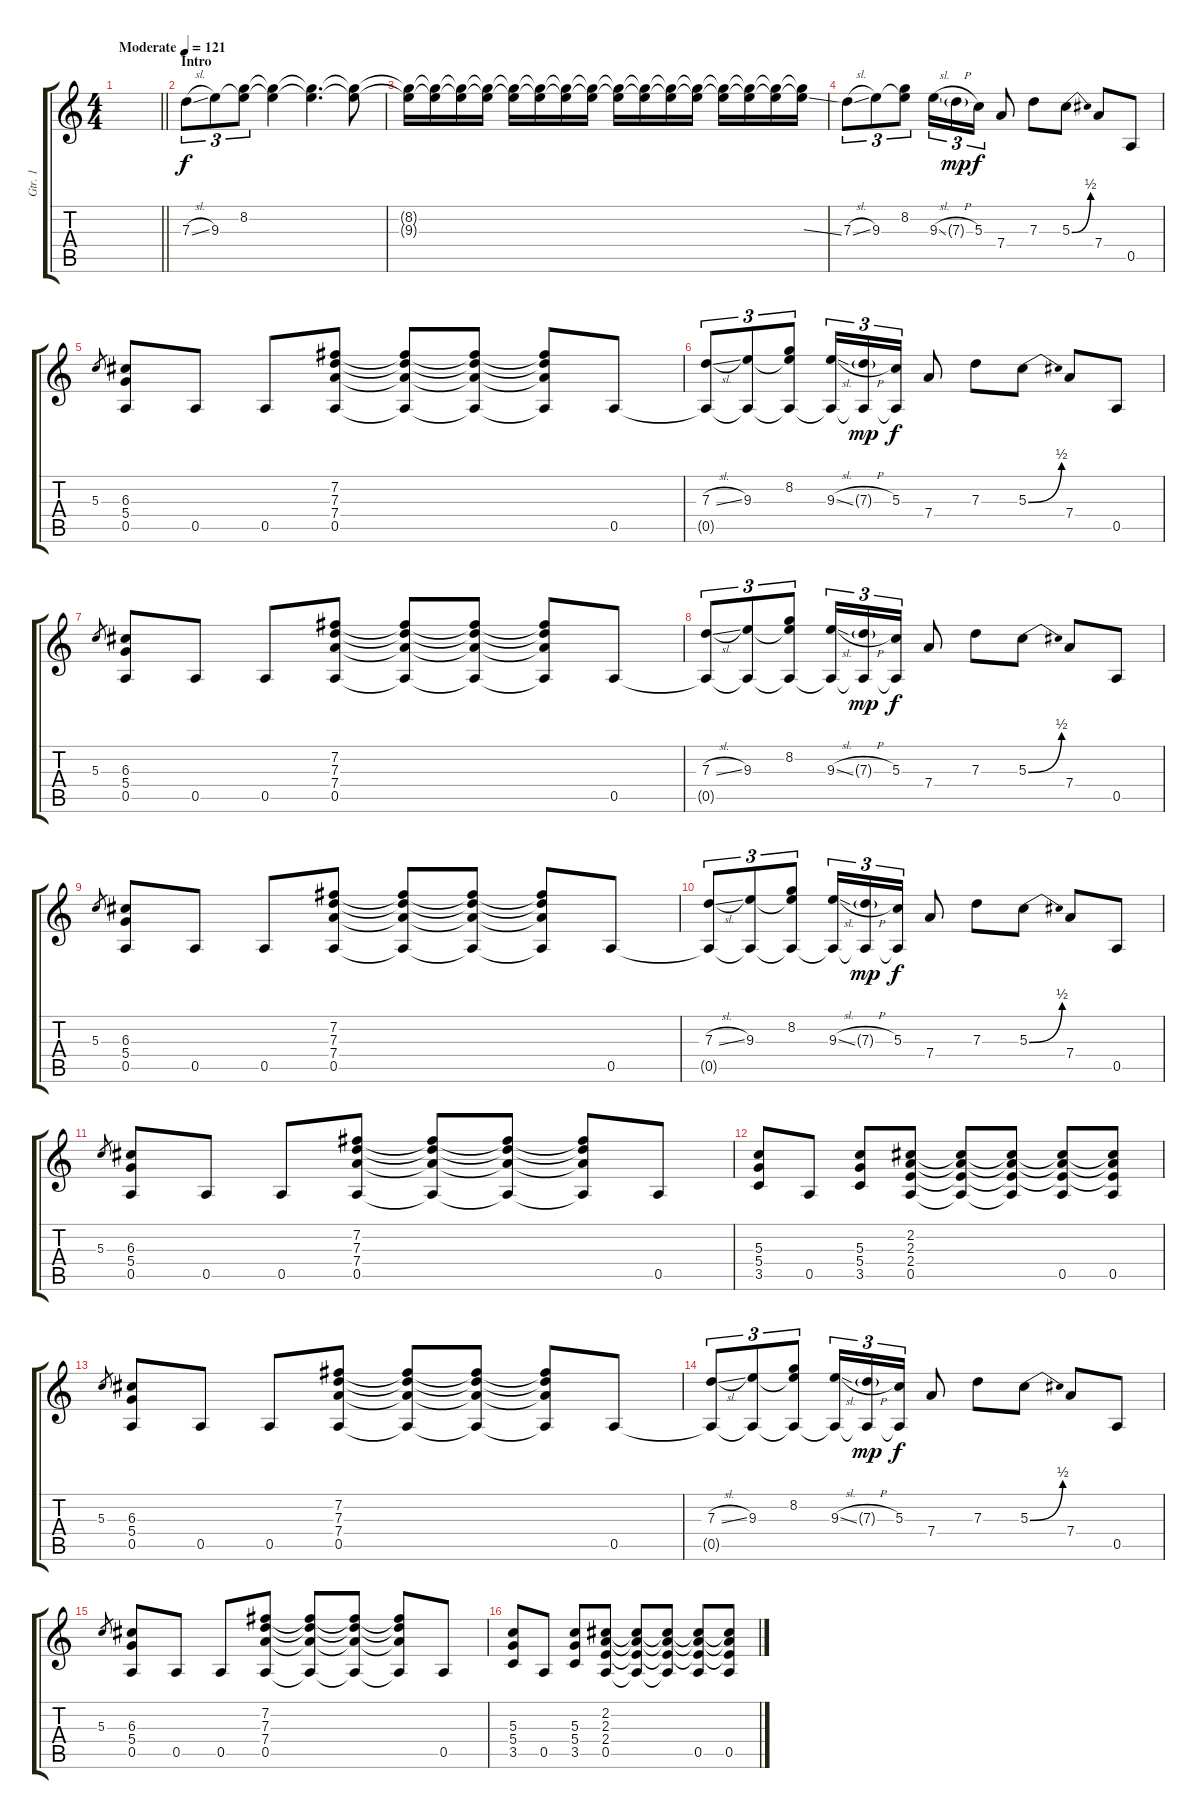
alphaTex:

\track ("Gtr. 1" "Gtr. 1") {instrument overdrivenguitar}
\staff {score tabs}
\tuning (E4 B3 G3 D3 A2 E2) {hide}
\ts (4 4)
\tempo (121 "Moderate")
\clef g2
\barLineRight lightlight
\ks c
|
\section ("" "Intro")
7.3{sl}.8{tu (3 2)} 9.3.8{tu (3 2)} (8.2 9.3{t}).8{tu (3 2)} (8.2{t} 9.3{t}).4 (8.2{t} 9.3{t}).4{d} (8.2{t} 9.3{t}).8 |
(8.2{t} 9.3{t}).16 (8.2{t} 9.3{t}).16 (8.2{t} 9.3{t}).16 (8.2{t} 9.3{t}).16 (8.2{t} 9.3{t}).16 (8.2{t} 9.3{t}).16 (8.2{t} 9.3{t}).16 (8.2{t} 9.3{t}).16 (8.2{t} 9.3{t}).16 (8.2{t} 9.3{t}).16 (8.2{t} 9.3{t}).16 (8.2{t} 9.3{t}).16 (8.2{t} 9.3{t}).16 (8.2{t} 9.3{t}).16 (8.2{t} 9.3{t}).16 (8.2{t} 9.3{ss t}).16 |
7.3{sl}.8{tu (3 2)} 9.3.8{tu (3 2)} (8.2 9.3{t}).8{tu (3 2)} 9.3{sl}.16{tu (3 2)} 7.3{h g}.16{tu (3 2) dy mp} 5.3.16{tu (3 2) dy f} 7.4.8 7.3.8 5.3{be (bend 0 0 60 2)}.8 7.4.8 0.5.8 |
5.3.8{gr} (6.3 5.4 0.5).8 0.5.8 0.5.8 (7.2 7.3 7.4 0.5).8 (7.2{t} 7.3{t} 7.4{t} 0.5{t}).8 (7.2{t} 7.3{t} 7.4{t} 0.5{t}).8 (7.2{t} 7.3{t} 7.4{t} 0.5{t}).8 0.5.8 |
(7.3{sl} 0.5{t}).8{tu (3 2)} (9.3 0.5{t}).8{tu (3 2)} (8.2 9.3{t} 0.5{t}).8{tu (3 2)} (9.3{sl} 0.5{t}).16{tu (3 2)} (7.3{h g} 0.5{t}).16{tu (3 2) dy mp} (5.3 0.5{t}).16{tu (3 2) dy f} 7.4.8 7.3.8 5.3{be (bend 0 0 60 2)}.8 7.4.8 0.5.8 |
5.3.8{gr} (6.3 5.4 0.5).8 0.5.8 0.5.8 (7.2 7.3 7.4 0.5).8 (7.2{t} 7.3{t} 7.4{t} 0.5{t}).8 (7.2{t} 7.3{t} 7.4{t} 0.5{t}).8 (7.2{t} 7.3{t} 7.4{t} 0.5{t}).8 0.5.8 |
(7.3{sl} 0.5{t}).8{tu (3 2)} (9.3 0.5{t}).8{tu (3 2)} (8.2 9.3{t} 0.5{t}).8{tu (3 2)} (9.3{sl} 0.5{t}).16{tu (3 2)} (7.3{h g} 0.5{t}).16{tu (3 2) dy mp} (5.3 0.5{t}).16{tu (3 2) dy f} 7.4.8 7.3.8 5.3{be (bend 0 0 60 2)}.8 7.4.8 0.5.8 |
5.3.8{gr} (6.3 5.4 0.5).8 0.5.8 0.5.8 (7.2 7.3 7.4 0.5).8 (7.2{t} 7.3{t} 7.4{t} 0.5{t}).8 (7.2{t} 7.3{t} 7.4{t} 0.5{t}).8 (7.2{t} 7.3{t} 7.4{t} 0.5{t}).8 0.5.8 |
(7.3{sl} 0.5{t}).8{tu (3 2)} (9.3 0.5{t}).8{tu (3 2)} (8.2 9.3{t} 0.5{t}).8{tu (3 2)} (9.3{sl} 0.5{t}).16{tu (3 2)} (7.3{h g} 0.5{t}).16{tu (3 2) dy mp} (5.3 0.5{t}).16{tu (3 2) dy f} 7.4.8 7.3.8 5.3{be (bend 0 0 60 2)}.8 7.4.8 0.5.8 |
5.3.8{gr} (6.3 5.4 0.5).8 0.5.8 0.5.8 (7.2 7.3 7.4 0.5).8 (7.2{t} 7.3{t} 7.4{t} 0.5{t}).8 (7.2{t} 7.3{t} 7.4{t} 0.5{t}).8 (7.2{t} 7.3{t} 7.4{t} 0.5{t}).8 0.5.8 |
(5.3 5.4 3.5).8 0.5.8 (5.3 5.4 3.5).8 (2.2 2.3 2.4 0.5).8 (2.2{t} 2.3{t} 2.4{t} 0.5{t}).8 (2.2{t} 2.3{t} 2.4{t} 0.5{t}).8 (2.2{t} 2.3{t} 2.4{t} 0.5).8 (2.2{t} 2.3{t} 2.4{t} 0.5).8 |
5.3.8{gr} (6.3 5.4 0.5).8 0.5.8 0.5.8 (7.2 7.3 7.4 0.5).8 (7.2{t} 7.3{t} 7.4{t} 0.5{t}).8 (7.2{t} 7.3{t} 7.4{t} 0.5{t}).8 (7.2{t} 7.3{t} 7.4{t} 0.5{t}).8 0.5.8 |
(7.3{sl} 0.5{t}).8{tu (3 2)} (9.3 0.5{t}).8{tu (3 2)} (8.2 9.3{t} 0.5{t}).8{tu (3 2)} (9.3{sl} 0.5{t}).16{tu (3 2)} (7.3{h g} 0.5{t}).16{tu (3 2) dy mp} (5.3 0.5{t}).16{tu (3 2) dy f} 7.4.8 7.3.8 5.3{be (bend 0 0 60 2)}.8 7.4.8 0.5.8 |
5.3.8{gr} (6.3 5.4 0.5).8 0.5.8 0.5.8 (7.2 7.3 7.4 0.5).8 (7.2{t} 7.3{t} 7.4{t} 0.5{t}).8 (7.2{t} 7.3{t} 7.4{t} 0.5{t}).8 (7.2{t} 7.3{t} 7.4{t} 0.5{t}).8 0.5.8 |
(5.3 5.4 3.5).8 0.5.8 (5.3 5.4 3.5).8 (2.2 2.3 2.4 0.5).8 (2.2{t} 2.3{t} 2.4{t} 0.5{t}).8 (2.2{t} 2.3{t} 2.4{t} 0.5{t}).8 (2.2{t} 2.3{t} 2.4{t} 0.5).8 (2.2{t} 2.3{t} 2.4{t} 0.5).8
